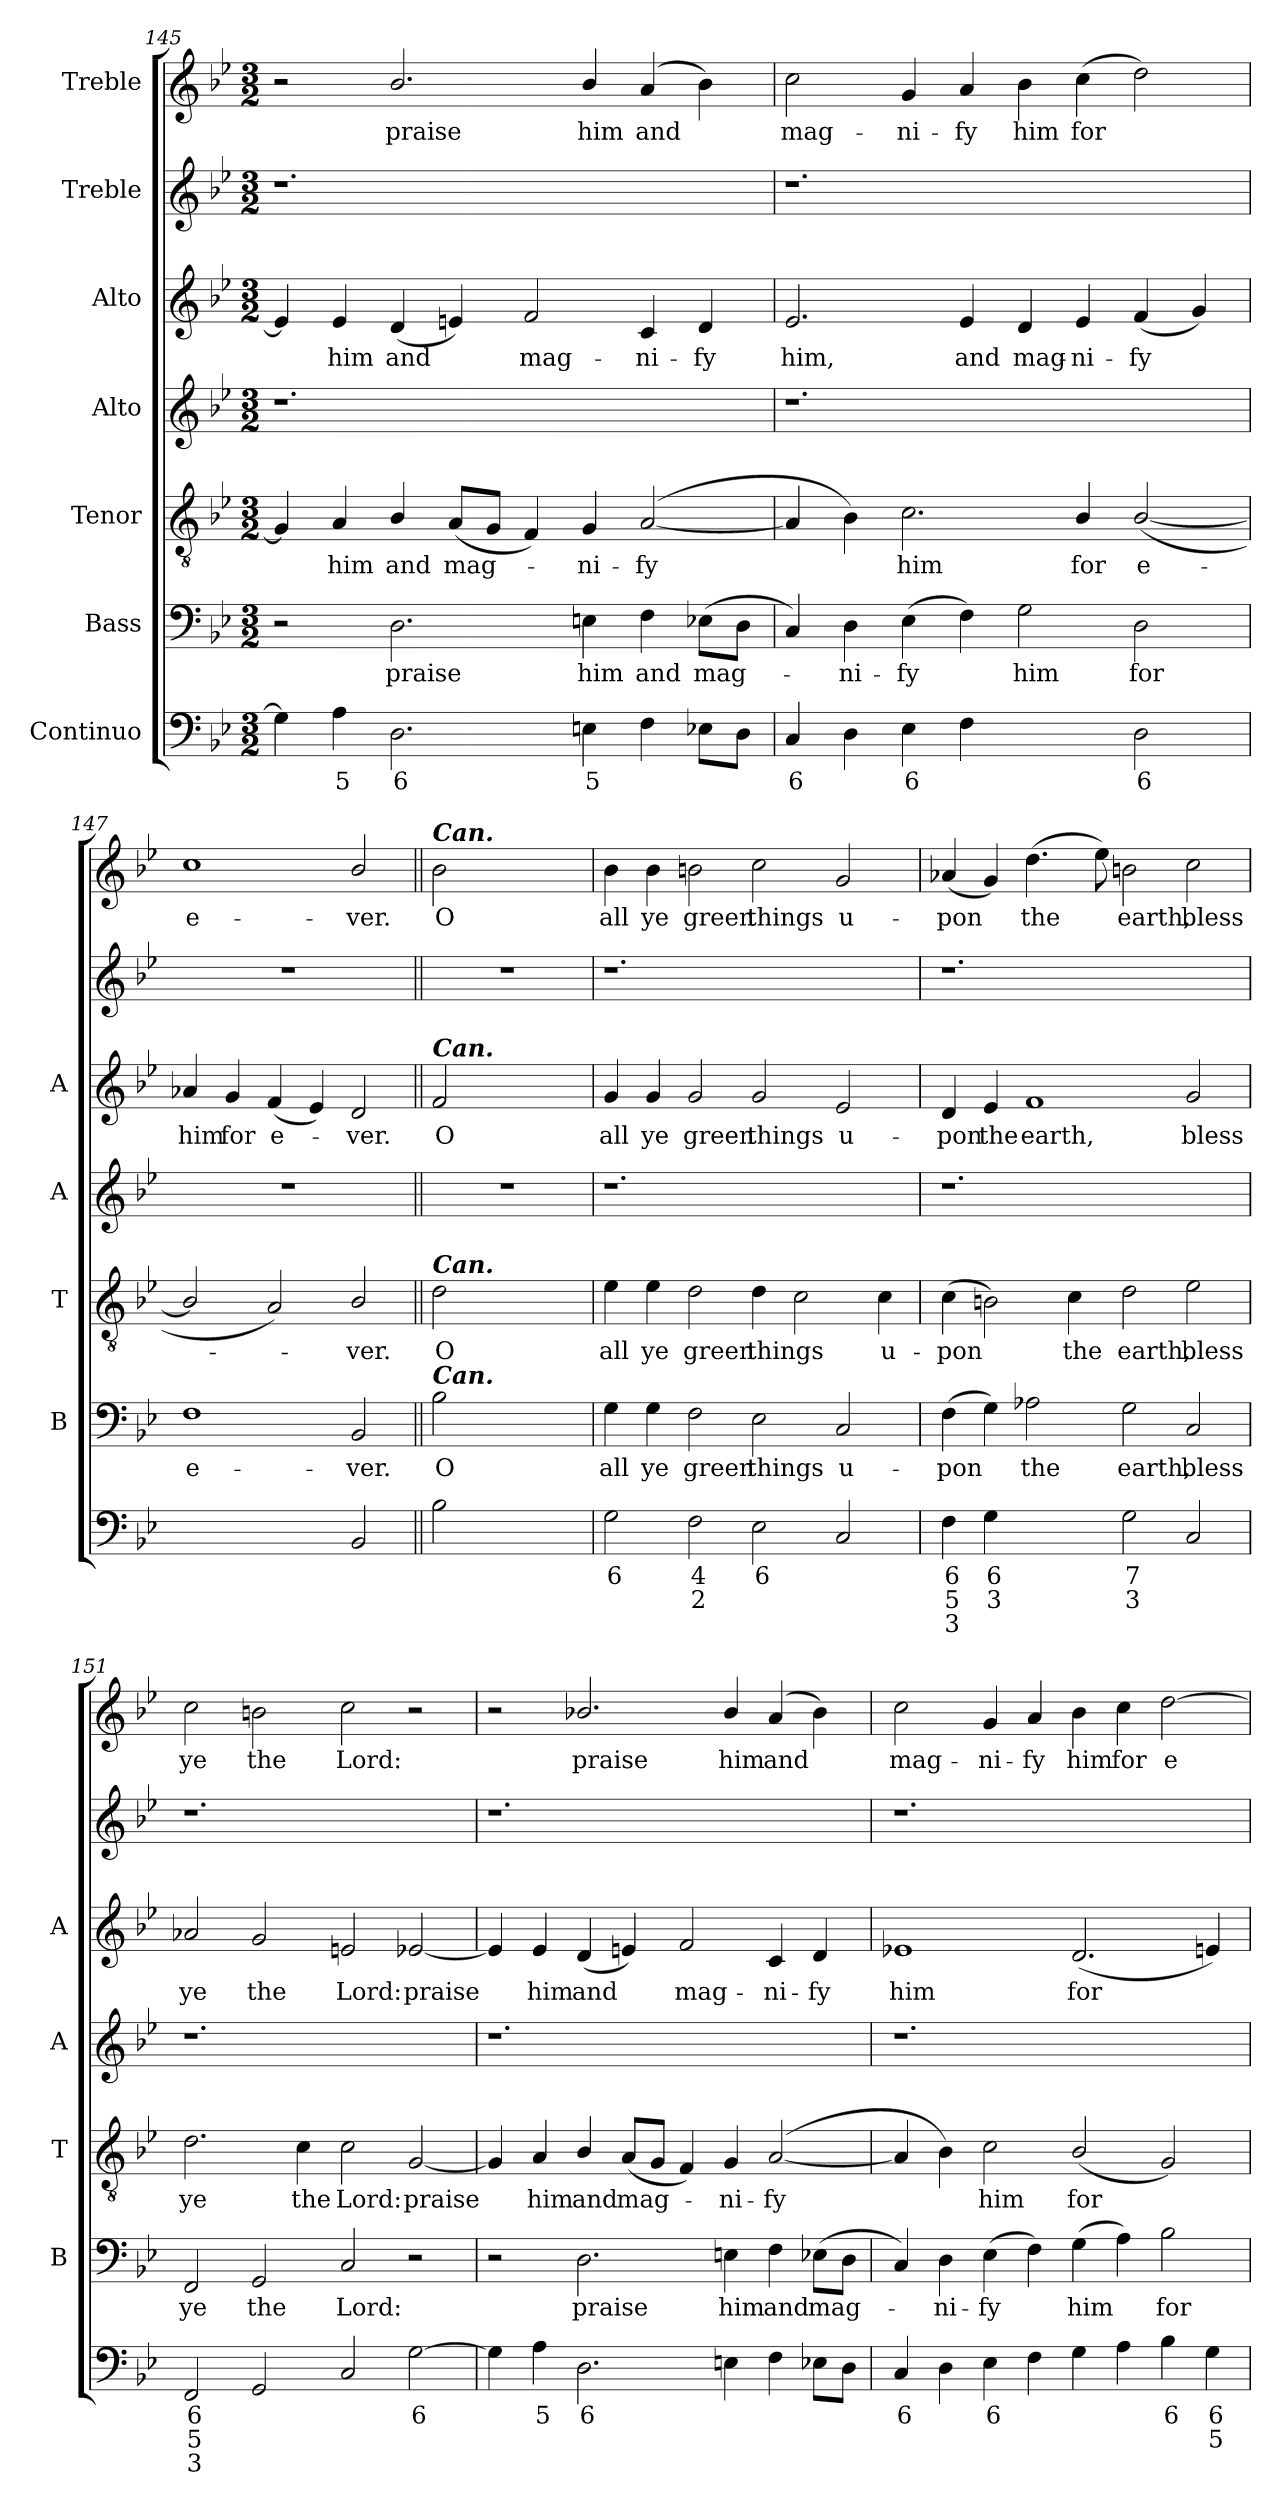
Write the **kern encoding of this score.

**kern	**text	**text	**text	**kern	**text	**kern	**text	**kern	**kern	**text	**kern	**kern	**text
*part7	*part7	*part7	*part7	*part6	*part6	*part5	*part5	*part4	*part3	*part3	*part2	*part1	*part1
*staff7	*staff7	*staff7	*staff7	*staff6	*staff6	*staff5	*staff5	*staff4	*staff3	*staff3	*staff2	*staff1	*staff1
*I"Continuo	*	*	*	*I"Bass	*	*I"Tenor	*	*I"Alto	*I"Alto	*	*I"Treble	*I"Treble	*
*	*	*	*	*I'B	*	*I'T	*	*I'A	*I'A	*	*	*	*
!!LO:LB:g=z
*clefF4	*	*	*	*clefF4	*	*clefGv2	*	*clefG2	*clefG2	*	*clefG2	*clefG2	*
*k[b-e-]	*	*	*	*k[b-e-]	*	*k[b-e-]	*	*k[b-e-]	*k[b-e-]	*	*k[b-e-]	*k[b-e-]	*
*B-:	*	*	*	*B-:	*	*B-:	*	*B-:	*B-:	*	*B-:	*B-:	*
*M3/2	*	*	*	*M3/2	*	*M3/2	*	*M3/2	*M3/2	*	*M3/2	*M3/2	*
*MM160	*	*	*	*MM160	*	*MM160	*	*MM160	*MM160	*	*MM160	*MM160	*
=145	=145	=145	=145	=145	=145	=145	=145	=145	=145	=145	=145	=145	=145
4G\]	.	.	.	2r	.	4G/]	.	1.r	4e-/]	.	1.r	2r	.
!	!LO:LY:b	!	!	!	!	!	!LO:LY:b	!	!	!LO:LY:b	!	!	!
4A\	5	.	.	.	.	4A/	him	.	4e-/	him	.	.	.
!	!LO:LY:b	!	!	!	!LO:LY:b	!	!LO:LY:b	!	!	!LO:LY:b	!	!	!LO:LY:b
2.D\	6	.	.	2.D\	praise	4B-/	and	.	(<4d/	and	.	2.b-/	praise
!	!	!	!	!	!	!	!LO:LY:b	!	!	!	!	!	!
.	.	.	.	.	.	(<8A/L	mag-	.	4en/)	.	.	.	.
.	.	.	.	.	.	8G/J	.	.	.	.	.	.	.
!	!	!	!	!	!	!	!	!	!	!LO:LY:b	!	!	!
.	.	.	.	.	.	4F/)	.	.	2f/	mag-	.	.	.
!	!LO:LY:b	!	!	!	!LO:LY:b	!	!LO:LY:b	!	!	!	!	!	!LO:LY:b
4En\	5	.	.	4En\	him	4G/	ni-	.	.	.	.	4b-/	him
!	!	!	!	!	!LO:LY:b	!	!LO:LY:b	!	!	!LO:LY:b	!	!	!LO:LY:b
4F\	.	.	.	4F\	and	(<[2A/	-fy	2ryy	4c/	-ni-	2ryy	(<4a/	and
!	!	!	!	!	!LO:LY:b	!	!	!	!	!LO:LY:b	!	!	!
8E-X\L	.	.	.	(>8E-X\L	mag-	.	.	.	4d/	-fy	.	4b-\)	.
8D\J	.	.	.	8D\J	.	.	.	.	.	.	.	.	.
=146	=146	=146	=146	=146	=146	=146	=146	=146	=146	=146	=146	=146	=146
!	!LO:LY:b	!	!	!	!	!	!	!	!	!LO:LY:b	!	!	!LO:LY:b
4C/	6	.	.	4C/)	.	4A/]	.	1.r	2.e-/	him,	1.r	2cc\	mag-
!	!	!	!	!	!LO:LY:b	!	!	!	!	!	!	!	!
4D\	.	.	.	4D\	ni-	4B-\)	.	.	.	.	.	.	.
!	!LO:LY:b	!	!	!	!LO:LY:b	!	!LO:LY:b	!	!	!	!	!	!LO:LY:b
4E-\	6	.	.	(>4E-\	-fy	2.c\	him	.	.	.	.	4g/	-ni-
!	!	!	!	!	!	!	!	!	!	!LO:LY:b	!	!	!LO:LY:b
4F\	.	.	.	4F\)	.	.	.	.	4e-/	and	.	4a/	-fy
!	!LO:LY:b	!LO:LY:b	!	!	!LO:LY:b	!	!	!	!	!LO:LY:b	!	!	!LO:LY:b
[4G\yy	5	3	.	2G\	him	.	.	.	4d/	mag-	.	4b-\	him
!	!LO:LY:b	!LO:LY:b	!	!	!	!	!LO:LY:b	!	!	!LO:LY:b	!	!	!LO:LY:b
4G\yy]	6	4	.	.	.	4B-/	for	.	4e-/	-ni-	.	(>4cc\	for
!	!LO:LY:b	!	!	!	!LO:LY:b	!	!LO:LY:b	!	!	!LO:LY:b	!	!	!
2D\	6	.	.	2D\	for	(<[2B-/	e-	2ryy	(<4f/	-fy	2ryy	2dd\)	.
.	.	.	.	.	.	.	.	.	4g/)	.	.	.	.
=147	=147	=147	=147	=147	=147	=147	=147	=147	=147	=147	=147	=147	=147
!	!LO:LY:b	!	!	!	!LO:LY:b	!	!	!	!	!LO:LY:b	!	!	!LO:LY:b
[2F\yy	4	.	.	1F	e-	2B-/]	.	1.r	4a-X/	him	1.r	1cc	e-
!	!	!	!	!	!	!	!	!	!	!LO:LY:b	!	!	!
.	.	.	.	.	.	.	.	.	4g/	for	.	.	.
!	!LO:LY:b	!	!	!	!	!	!	!	!	!LO:LY:b	!	!	!
2F\yy]	3	.	.	.	.	2A/)	.	.	(<4f/	e-	.	.	.
.	.	.	.	.	.	.	.	.	4e-/)	.	.	.	.
!	!	!	!	!	!LO:LY:b	!	!LO:LY:b	!	!	!LO:LY:b	!	!	!LO:LY:b
2BB-/	.	.	.	2BB-/	-ver.	2B-/	ver.	.	2d/	ver.	.	2b-/	-ver.
!!LO:PB:g=z
=148||	=148||	=148||	=148||	=148||	=148||	=148||	=148||	=148||	=148||	=148||	=148||	=148||	=148||
!	!	!	!	!	!	!	!	!	!	!	!	!LO:TX:a:Bi:t=Can.	!
!	!	!	!	!	!	!	!	!	!LO:TX:a:Bi:t=Can.	!	!	!	!
!	!	!	!	!	!	!LO:TX:a:Bi:t=Can.	!	!	!	!	!	!	!
!	!	!	!	!LO:TX:a:Bi:t=Can.	!	!	!	!	!	!	!	!	!
!	!	!	!	!	!LO:LY:b	!	!LO:LY:b	!	!	!LO:LY:b	!	!	!LO:LY:b
2B-\	.	.	.	2B-\	O	2d\	O	1.r	2f/	O	1.r	2b-\	O
1ryy	.	.	.	1ryy	.	1ryy	.	.	1ryy	.	.	1ryy	.
=149	=149	=149	=149	=149	=149	=149	=149	=149	=149	=149	=149	=149	=149
!	!LO:LY:b	!	!	!	!LO:LY:b	!	!LO:LY:b	!	!	!LO:LY:b	!	!	!LO:LY:b
2G\	6	.	.	4G\	all	4e-\	all	1.r	4g/	all	1.r	4b-\	all
!	!	!	!	!	!LO:LY:b	!	!LO:LY:b	!	!	!LO:LY:b	!	!	!LO:LY:b
.	.	.	.	4G\	ye	4e-\	ye	.	4g/	ye	.	4b-\	ye
!	!LO:LY:b	!LO:LY:b	!	!	!LO:LY:b	!	!LO:LY:b	!	!	!LO:LY:b	!	!	!LO:LY:b
2F\	4	2	.	2F\	green	2d\	green	.	2g/	green	.	2bn\	green
!	!LO:LY:b	!	!	!	!LO:LY:b	!	!LO:LY:b	!	!	!LO:LY:b	!	!	!LO:LY:b
2E-\	6	.	.	2E-\	things	4d\	things	.	2g/	things	.	2cc\	things
.	.	.	.	.	.	2c\	.	.	.	.	.	.	.
!	!	!	!	!	!LO:LY:b	!	!	!	!	!LO:LY:b	!	!	!LO:LY:b
2C/	.	.	.	2C/	u-	.	.	2ryy	2e-/	u-	2ryy	2g/	u-
!	!	!	!	!	!	!	!LO:LY:b	!	!	!	!	!	!
.	.	.	.	.	.	4c\	u-	.	.	.	.	.	.
=150	=150	=150	=150	=150	=150	=150	=150	=150	=150	=150	=150	=150	=150
!	!LO:LY:b	!LO:LY:b	!LO:LY:b	!	!LO:LY:b	!	!LO:LY:b	!	!	!LO:LY:b	!	!	!LO:LY:b
4F\	6	5	3	(>4F\	-pon	(>4c\	-pon	1.r	4d/	-pon	1.r	(<4a-X/	-pon
!	!LO:LY:b	!LO:LY:b	!	!	!	!	!	!	!	!LO:LY:b	!	!	!
4G\	6	3	.	4G\)	.	2Bn\)	.	.	4e-/	the	.	4g/)	.
!	!LO:LY:b	!LO:LY:b	!	!	!LO:LY:b	!	!	!	!	!LO:LY:b	!	!	!LO:LY:b
[4A-X\yy	6	4	.	2A-X\	the	.	.	.	1f	earth,	.	(>4.dd\	the
!	!	!LO:LY:b	!	!	!	!	!LO:LY:b	!	!	!	!	!	!
4A-\yy]	.	3	.	.	.	4c\	the	.	.	.	.	.	.
.	.	.	.	.	.	.	.	.	.	.	.	8ee-\)	.
!	!LO:LY:b	!LO:LY:b	!	!	!LO:LY:b	!	!LO:LY:b	!	!	!	!	!	!LO:LY:b
2G\	7	3	.	2G\	earth,	2d\	earth,	.	.	.	.	2bn\	earth,
!	!	!	!	!	!LO:LY:b	!	!LO:LY:b	!	!	!LO:LY:b	!	!	!LO:LY:b
2C/	.	.	.	2C/	bless	2e-\	bless	2ryy	2g/	bless	2ryy	2cc\	bless
=151	=151	=151	=151	=151	=151	=151	=151	=151	=151	=151	=151	=151	=151
!	!LO:LY:b	!LO:LY:b	!LO:LY:b	!	!LO:LY:b	!	!LO:LY:b	!	!	!LO:LY:b	!	!	!LO:LY:b
2FF/	6	5	3	2FF/	ye	2.d\	ye	1.r	2a-X/	ye	1.r	2cc\	ye
!	!	!	!	!	!LO:LY:b	!	!	!	!	!LO:LY:b	!	!	!LO:LY:b
2GG/	.	.	.	2GG/	the	.	.	.	2g/	the	.	2bn\	the
!	!	!	!	!	!	!	!LO:LY:b	!	!	!	!	!	!
.	.	.	.	.	.	4c\	the	.	.	.	.	.	.
!	!	!	!	!	!LO:LY:b	!	!LO:LY:b	!	!	!LO:LY:b	!	!	!LO:LY:b
2C/	.	.	.	2C/	Lord:	2c\	Lord:	.	2en/	Lord:	.	2cc\	Lord:
!	!LO:LY:b	!	!	!	!	!	!LO:LY:b	!	!	!LO:LY:b	!	!	!
[2G\	6	.	.	2r	.	[2G/	praise	2ryy	[2e-X/	praise	2ryy	2r	.
!!LO:LB:g=z
=152	=152	=152	=152	=152	=152	=152	=152	=152	=152	=152	=152	=152	=152
4G\]	.	.	.	2r	.	4G/]	.	1.r	4e-/]	.	1.r	2r	.
!	!LO:LY:b	!	!	!	!	!	!LO:LY:b	!	!	!LO:LY:b	!	!	!
4A\	5	.	.	.	.	4A/	him	.	4e-/	him	.	.	.
!	!LO:LY:b	!	!	!	!LO:LY:b	!	!LO:LY:b	!	!	!LO:LY:b	!	!	!LO:LY:b
2.D\	6	.	.	2.D\	praise	4B-/	and	.	(<4d/	and	.	2.b-X/	praise
!	!	!	!	!	!	!	!LO:LY:b	!	!	!	!	!	!
.	.	.	.	.	.	(<8A/L	mag-	.	4en/)	.	.	.	.
.	.	.	.	.	.	8G/J	.	.	.	.	.	.	.
!	!	!	!	!	!	!	!	!	!	!LO:LY:b	!	!	!
.	.	.	.	.	.	4F/)	.	.	2f/	mag-	.	.	.
!	!	!	!	!	!LO:LY:b	!	!LO:LY:b	!	!	!	!	!	!LO:LY:b
4En\	.	.	.	4En\	him	4G/	ni-	.	.	.	.	4b-/	him
!	!	!	!	!	!LO:LY:b	!	!LO:LY:b	!	!	!LO:LY:b	!	!	!LO:LY:b
4F\	.	.	.	4F\	and	(<[2A/	-fy	2ryy	4c/	-ni-	2ryy	(<4a/	and
!	!	!	!	!	!LO:LY:b	!	!	!	!	!LO:LY:b	!	!	!
8E-X\L	.	.	.	(>8E-X\L	mag-	.	.	.	4d/	-fy	.	4b-\)	.
8D\J	.	.	.	8D\J	.	.	.	.	.	.	.	.	.
=153	=153	=153	=153	=153	=153	=153	=153	=153	=153	=153	=153	=153	=153
!	!LO:LY:b	!	!	!	!	!	!	!	!	!LO:LY:b	!	!	!LO:LY:b
4C/	6	.	.	4C/)	.	4A/]	.	1.r	1e-X	him	1.r	2cc\	mag-
!	!	!	!	!	!LO:LY:b	!	!	!	!	!	!	!	!
4D\	.	.	.	4D\	ni-	4B-\)	.	.	.	.	.	.	.
!	!LO:LY:b	!	!	!	!LO:LY:b	!	!LO:LY:b	!	!	!	!	!	!LO:LY:b
4E-\	6	.	.	(>4E-\	-fy	2c\	him	.	.	.	.	4g/	-ni-
!	!	!	!	!	!	!	!	!	!	!	!	!	!LO:LY:b
4F\	.	.	.	4F\)	.	.	.	.	.	.	.	4a/	-fy
!	!	!	!	!	!LO:LY:b	!	!LO:LY:b	!	!	!LO:LY:b	!	!	!LO:LY:b
4G\	.	.	.	(>4G\	him	(<2B-/	for	.	(<2.d/	for	.	4b-\	him
!	!	!	!	!	!	!	!	!	!	!	!	!	!LO:LY:b
4A\	.	.	.	4A\)	.	.	.	.	.	.	.	4cc\	for
!	!LO:LY:b	!	!	!	!LO:LY:b	!	!	!	!	!	!	!	!LO:LY:b
4B-\	6	.	.	2B-\	for	2G/)	.	2ryy	.	.	2ryy	[2dd\	e-
!	!LO:LY:b	!LO:LY:b	!	!	!	!	!	!	!	!	!	!	!
4G\	6	5	.	.	.	.	.	.	4en/)	.	.	.	.
=	=	=	=	=	=	=	=	=	=	=	=	=	=
*-	*-	*-	*-	*-	*-	*-	*-	*-	*-	*-	*-	*-	*-
